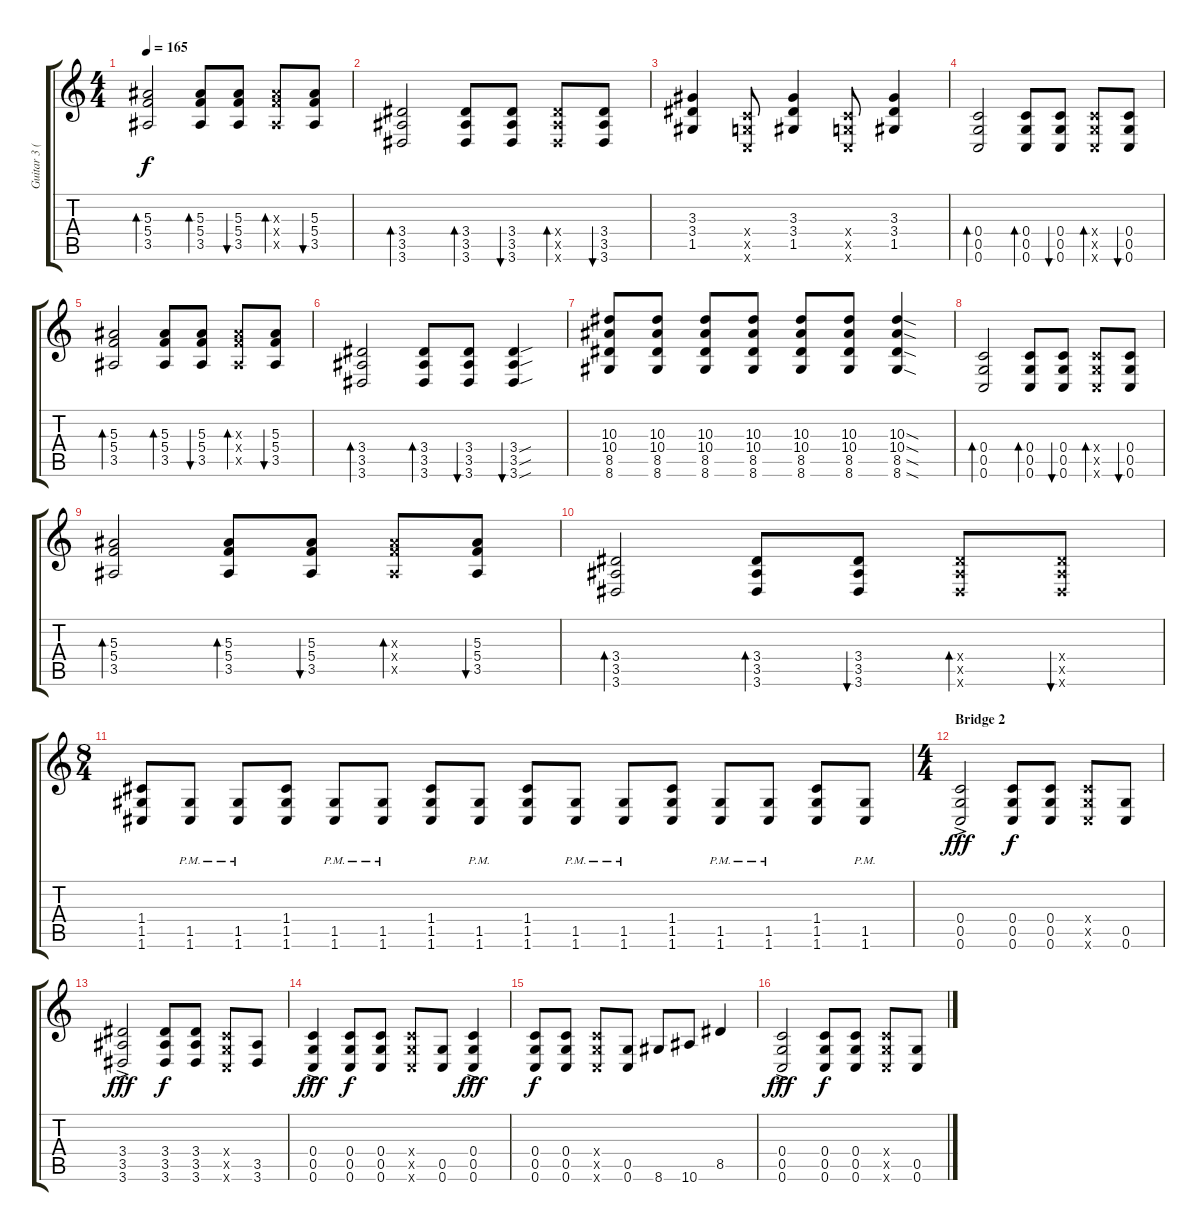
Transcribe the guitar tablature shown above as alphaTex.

\track ("Guitar 3 (distortion)" "Guitar 3 (") {instrument distortionguitar}
\staff {score tabs}
\tuning (D4 A3 F3 C3 G2 C2) {hide}
\ts (4 4)
\tempo 165
\clef g2
\ks c
(5.3 5.4 3.5).2{bd 60 dy f} (5.3 5.4 3.5).8{bd 60} (5.3 5.4 3.5).8{bu 60} (5.3{x} 5.4{x} 3.5{x}).8{bd 60} (5.3 5.4 3.5).8{bu 60} |
(3.4 3.5 3.6).2{bd 60} (3.4 3.5 3.6).8{bd 60} (3.4 3.5 3.6).8{bu 60} (3.4{x} 3.5{x} 3.6{x}).8{bd 60} (3.4 3.5 3.6).8{bu 60} |
(3.3 3.4 1.5).4 (0.4{x} 0.5{x} 0.6{x}).8 (3.3 3.4 1.5).4 (0.4{x} 0.5{x} 0.6{x}).8 (3.3 3.4 1.5).4 |
(0.4 0.5 0.6).2{bd 60} (0.4 0.5 0.6).8{bd 60} (0.4 0.5 0.6).8{bu 60} (0.4{x} 0.5{x} 0.6{x}).8{bd 60} (0.4 0.5 0.6).8{bu 60} |
(5.3 5.4 3.5).2{bd 60} (5.3 5.4 3.5).8{bd 60} (5.3 5.4 3.5).8{bu 60} (5.3{x} 5.4{x} 3.5{x}).8{bd 60} (5.3 5.4 3.5).8{bu 60} |
(3.4 3.5 3.6).2{bd 60} (3.4 3.5 3.6).8{bd 60} (3.4 3.5 3.6).8{bu 60} (3.4{sou} 3.5{sou} 3.6{sou}).4{bu 60} |
(10.3 10.4 8.5 8.6).8 (10.3 10.4 8.5 8.6).8 (10.3 10.4 8.5 8.6).8 (10.3 10.4 8.5 8.6).8 (10.3 10.4 8.5 8.6).8 (10.3 10.4 8.5 8.6).8 (10.3{sod} 10.4{sod} 8.5{sod} 8.6{sod}).4 |
(0.4 0.5 0.6).2{bd 60} (0.4 0.5 0.6).8{bd 60} (0.4 0.5 0.6).8{bu 60} (0.4{x} 0.5{x} 0.6{x}).8{bd 60} (0.4 0.5 0.6).8{bu 60} |
(5.3 5.4 3.5).2{bd 60} (5.3 5.4 3.5).8{bd 60} (5.3 5.4 3.5).8{bu 60} (5.3{x} 5.4{x} 3.5{x}).8{bd 60} (5.3 5.4 3.5).8{bu 60} |
(3.4 3.5 3.6).2{bd 60} (3.4 3.5 3.6).8{bd 60} (3.4 3.5 3.6).8{bu 60} (3.4{x} 3.5{x} 3.6{x}).8{bd 60} (3.4{x} 3.5{x} 3.6{x}).8{bu 60} |
\ts (8 4)
(1.4 1.5 1.6).8 (1.5{pm} 1.6{pm}).8 (1.5{pm} 1.6{pm}).8 (1.4 1.5 1.6).8 (1.5{pm} 1.6{pm}).8 (1.5{pm} 1.6{pm}).8 (1.4 1.5 1.6).8 (1.5{pm} 1.6{pm}).8 (1.4 1.5 1.6).8 (1.5{pm} 1.6{pm}).8 (1.5{pm} 1.6{pm}).8 (1.4 1.5 1.6).8 (1.5{pm} 1.6{pm}).8 (1.5{pm} 1.6{pm}).8 (1.4 1.5 1.6).8 (1.5{pm} 1.6{pm}).8 |
\ts (4 4)
\section ("" "Bridge 2")
(0.4 0.5 0.6{ac}).2{dy fff} (0.4 0.5 0.6).8{dy f} (0.4 0.5 0.6).8 (0.4{x} 0.5{x} 0.6{x}).8 (0.5 0.6).8 |
(3.4 3.5 3.6{ac}).2{dy fff} (3.4 3.5 3.6).8{dy f} (3.4 3.5 3.6).8 (0.4{x} 0.5{x} 0.6{x}).8 (3.5 3.6).8 |
(0.4 0.5 0.6{ac}).4{dy fff} (0.4 0.5 0.6).8{dy f} (0.4 0.5 0.6).8 (0.4{x} 0.5{x} 0.6{x}).8 (0.5 0.6).8 (0.4 0.5 0.6{ac}).4{dy fff} |
(0.4 0.5 0.6).8{dy f} (0.4 0.5 0.6).8 (0.4{x} 0.5{x} 0.6{x}).8 (0.5 0.6).8 8.6.8 10.6.8 8.5.4 |
(0.4 0.5 0.6{ac}).2{dy fff} (0.4 0.5 0.6).8{dy f} (0.4 0.5 0.6).8 (0.4{x} 0.5{x} 0.6{x}).8 (0.5 0.6).8
